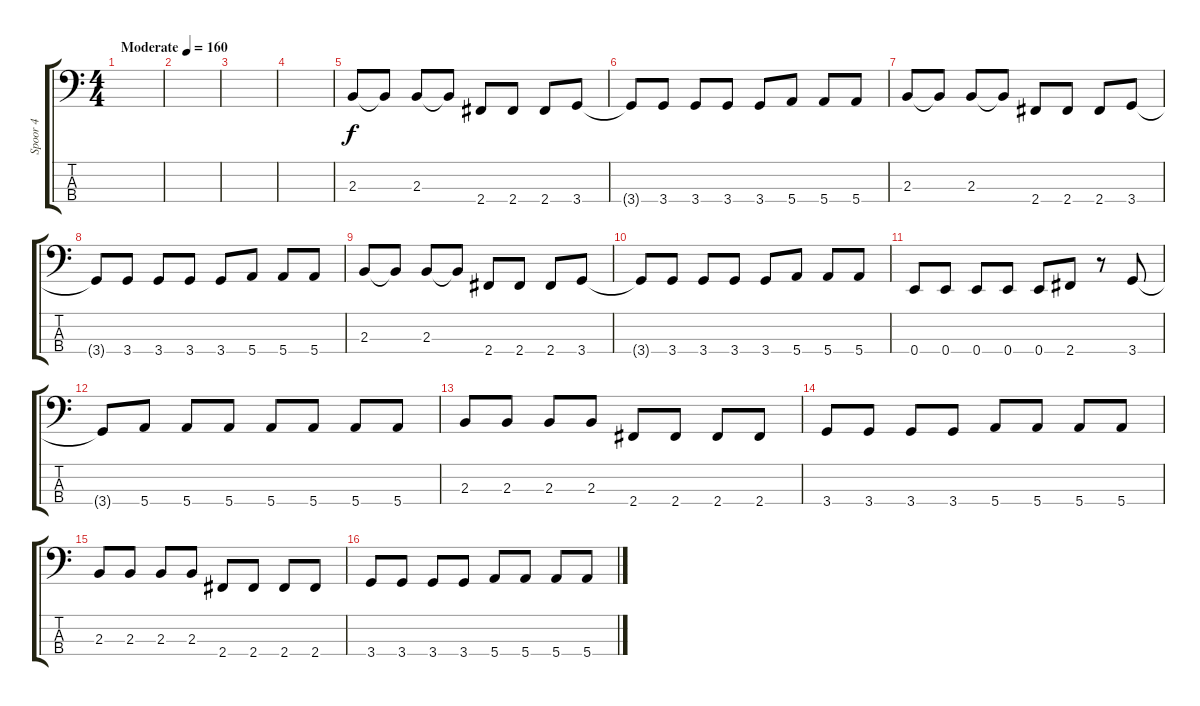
\track ("Spoor 4" "Spoor 4") {instrument electricbassfinger}
\staff {score tabs}
\tuning (G2 D2 A1 E1) {hide}
\ts (4 4)
\tempo (160 "Moderate")
\clef f4
\ks c
|
|
|
|
2.3.8 2.3{t}.8 2.3.8 2.3{t}.8 2.4.8 2.4.8 2.4.8 3.4.8 |
3.4{t}.8 3.4.8 3.4.8 3.4.8 3.4.8 5.4.8 5.4.8 5.4.8 |
2.3.8 2.3{t}.8 2.3.8 2.3{t}.8 2.4.8 2.4.8 2.4.8 3.4.8 |
3.4{t}.8 3.4.8 3.4.8 3.4.8 3.4.8 5.4.8 5.4.8 5.4.8 |
2.3.8 2.3{t}.8 2.3.8 2.3{t}.8 2.4.8 2.4.8 2.4.8 3.4.8 |
3.4{t}.8 3.4.8 3.4.8 3.4.8 3.4.8 5.4.8 5.4.8 5.4.8 |
0.4.8 0.4.8 0.4.8 0.4.8 0.4.8 2.4.8 r.8 3.4.8 |
3.4{t}.8 5.4.8 5.4.8 5.4.8 5.4.8 5.4.8 5.4.8 5.4.8 |
2.3.8 2.3.8 2.3.8 2.3.8 2.4.8 2.4.8 2.4.8 2.4.8 |
3.4.8 3.4.8 3.4.8 3.4.8 5.4.8 5.4.8 5.4.8 5.4.8 |
2.3.8 2.3.8 2.3.8 2.3.8 2.4.8 2.4.8 2.4.8 2.4.8 |
3.4.8 3.4.8 3.4.8 3.4.8 5.4.8 5.4.8 5.4.8 5.4.8
